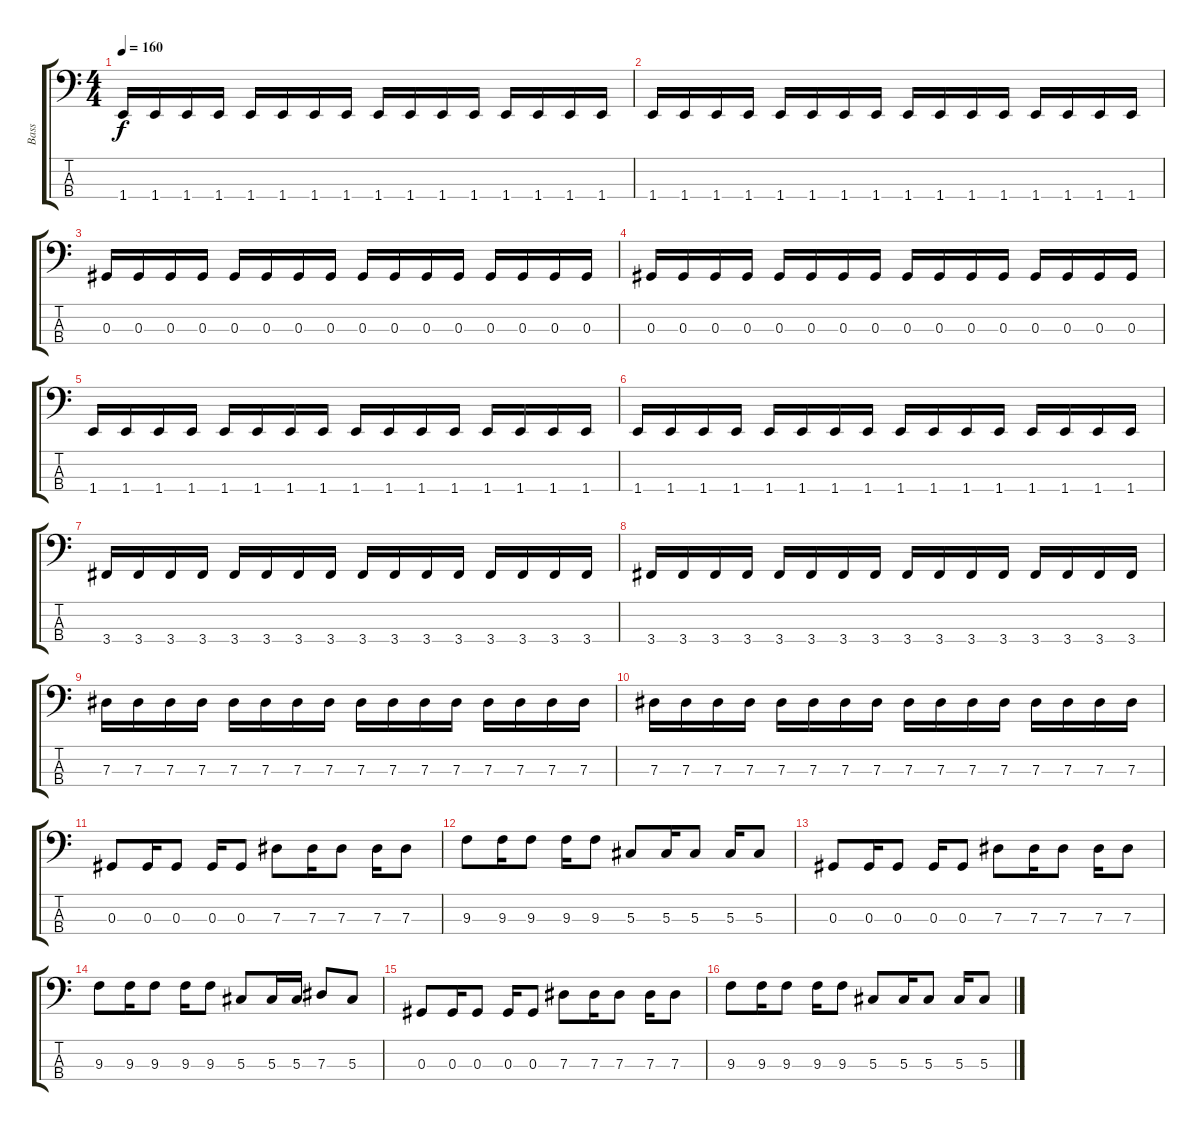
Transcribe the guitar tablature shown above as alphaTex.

\track ("Bass" "Bass") {instrument electricbassfinger}
\staff {score tabs}
\tuning (Gb2 Db2 Ab1 Eb1) {hide}
\ts (4 4)
\tempo 160
\clef f4
\ks c
1.4.16{dy f} 1.4.16 1.4.16 1.4.16 1.4.16 1.4.16 1.4.16 1.4.16 1.4.16 1.4.16 1.4.16 1.4.16 1.4.16 1.4.16 1.4.16 1.4.16 |
1.4.16 1.4.16 1.4.16 1.4.16 1.4.16 1.4.16 1.4.16 1.4.16 1.4.16 1.4.16 1.4.16 1.4.16 1.4.16 1.4.16 1.4.16 1.4.16 |
0.3.16 0.3.16 0.3.16 0.3.16 0.3.16 0.3.16 0.3.16 0.3.16 0.3.16 0.3.16 0.3.16 0.3.16 0.3.16 0.3.16 0.3.16 0.3.16 |
0.3.16 0.3.16 0.3.16 0.3.16 0.3.16 0.3.16 0.3.16 0.3.16 0.3.16 0.3.16 0.3.16 0.3.16 0.3.16 0.3.16 0.3.16 0.3.16 |
1.4.16 1.4.16 1.4.16 1.4.16 1.4.16 1.4.16 1.4.16 1.4.16 1.4.16 1.4.16 1.4.16 1.4.16 1.4.16 1.4.16 1.4.16 1.4.16 |
1.4.16 1.4.16 1.4.16 1.4.16 1.4.16 1.4.16 1.4.16 1.4.16 1.4.16 1.4.16 1.4.16 1.4.16 1.4.16 1.4.16 1.4.16 1.4.16 |
3.4.16 3.4.16 3.4.16 3.4.16 3.4.16 3.4.16 3.4.16 3.4.16 3.4.16 3.4.16 3.4.16 3.4.16 3.4.16 3.4.16 3.4.16 3.4.16 |
3.4.16 3.4.16 3.4.16 3.4.16 3.4.16 3.4.16 3.4.16 3.4.16 3.4.16 3.4.16 3.4.16 3.4.16 3.4.16 3.4.16 3.4.16 3.4.16 |
7.3.16 7.3.16 7.3.16 7.3.16 7.3.16 7.3.16 7.3.16 7.3.16 7.3.16 7.3.16 7.3.16 7.3.16 7.3.16 7.3.16 7.3.16 7.3.16 |
7.3.16 7.3.16 7.3.16 7.3.16 7.3.16 7.3.16 7.3.16 7.3.16 7.3.16 7.3.16 7.3.16 7.3.16 7.3.16 7.3.16 7.3.16 7.3.16 |
\section ("" "")
0.3.8 0.3.16 0.3.8 0.3.16 0.3.8 7.3.8 7.3.16 7.3.8 7.3.16 7.3.8 |
9.3.8 9.3.16 9.3.8 9.3.16 9.3.8 5.3.8 5.3.16 5.3.8 5.3.16 5.3.8 |
0.3.8 0.3.16 0.3.8 0.3.16 0.3.8 7.3.8 7.3.16 7.3.8 7.3.16 7.3.8 |
9.3.8 9.3.16 9.3.8 9.3.16 9.3.8 5.3.8 5.3.16 5.3.16 7.3.8 5.3.8 |
0.3.8 0.3.16 0.3.8 0.3.16 0.3.8 7.3.8 7.3.16 7.3.8 7.3.16 7.3.8 |
9.3.8 9.3.16 9.3.8 9.3.16 9.3.8 5.3.8 5.3.16 5.3.8 5.3.16 5.3.8
